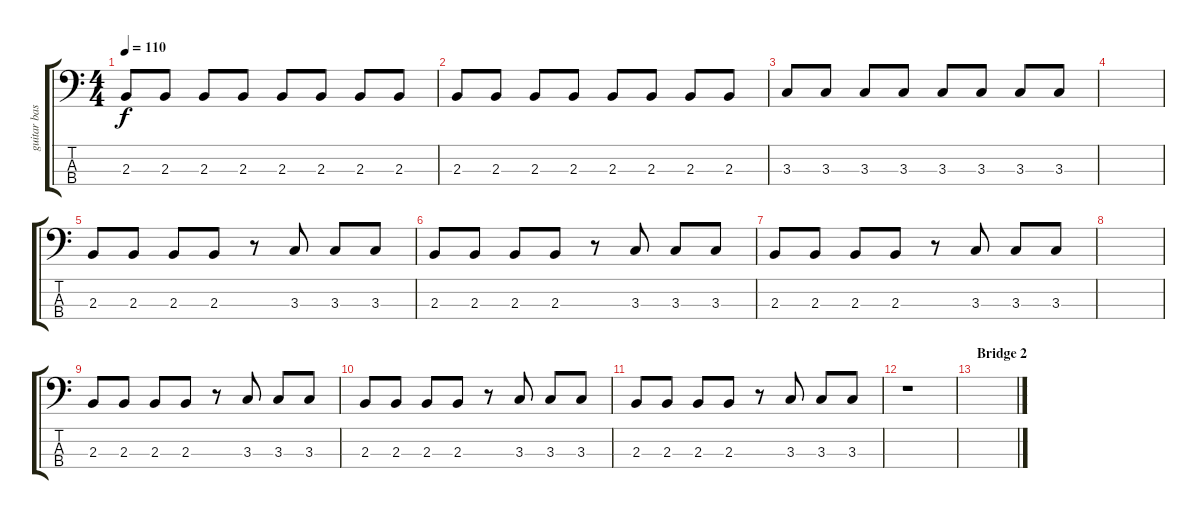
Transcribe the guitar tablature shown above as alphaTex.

\track ("guitar bass" "guitar bas") {instrument electricbassfinger}
\staff {score tabs}
\tuning (G2 D2 A1 E1) {hide}
\ts (4 4)
\tempo 110
\clef f4
\ks c
2.3.8{dy f} 2.3.8 2.3.8 2.3.8 2.3.8 2.3.8 2.3.8 2.3.8 |
2.3.8 2.3.8 2.3.8 2.3.8 2.3.8 2.3.8 2.3.8 2.3.8 |
3.3.8 3.3.8 3.3.8 3.3.8 3.3.8 3.3.8 3.3.8 3.3.8 |
|
2.3.8 2.3.8 2.3.8 2.3.8 r.8 3.3.8 3.3.8 3.3.8 |
2.3.8 2.3.8 2.3.8 2.3.8 r.8 3.3.8 3.3.8 3.3.8 |
2.3.8 2.3.8 2.3.8 2.3.8 r.8 3.3.8 3.3.8 3.3.8 |
|
2.3.8 2.3.8 2.3.8 2.3.8 r.8 3.3.8 3.3.8 3.3.8 |
2.3.8 2.3.8 2.3.8 2.3.8 r.8 3.3.8 3.3.8 3.3.8 |
2.3.8 2.3.8 2.3.8 2.3.8 r.8 3.3.8 3.3.8 3.3.8 |
r.1 |
\section ("" "Bridge 2")
